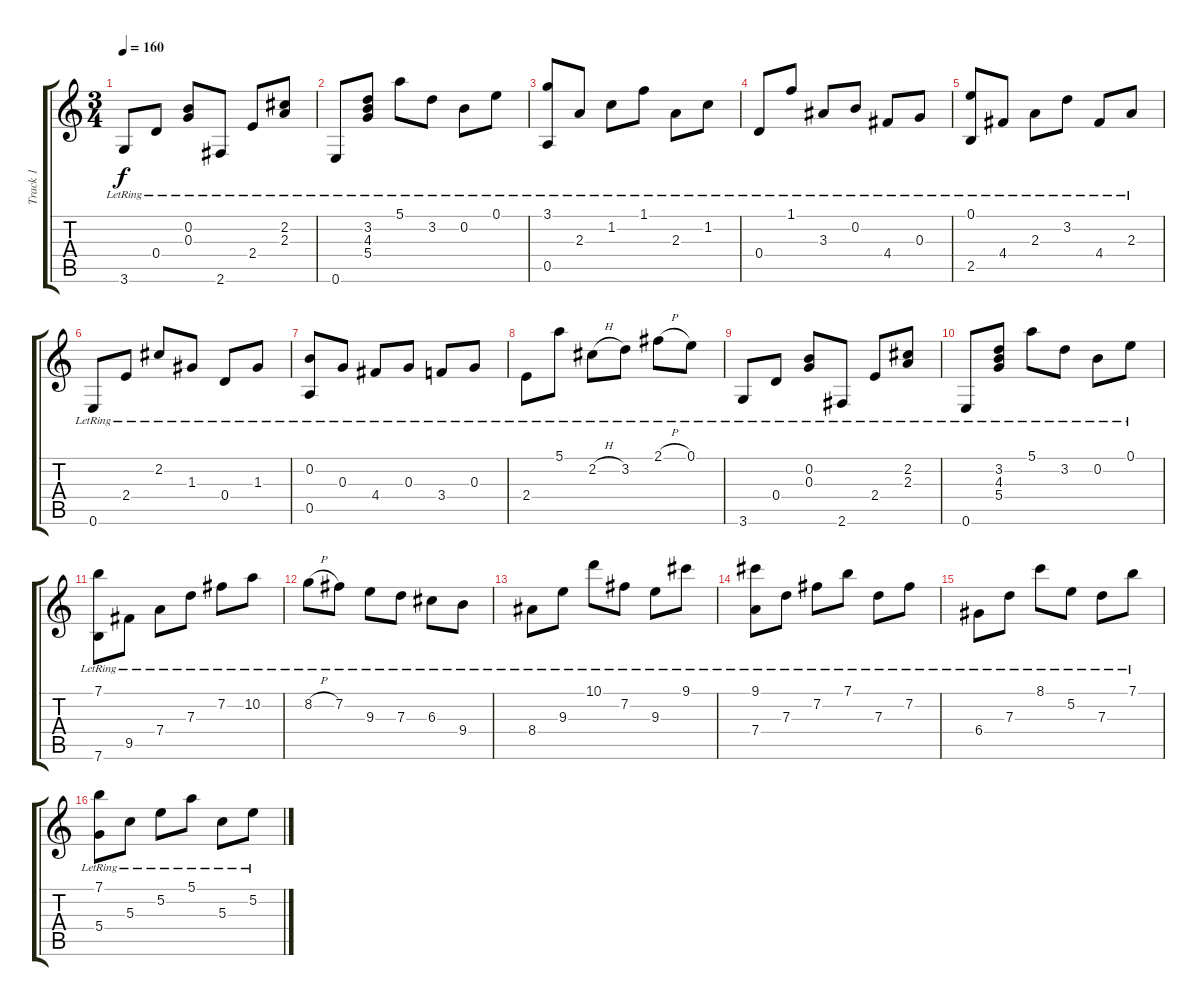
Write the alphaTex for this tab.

\track ("Track 1" "Track 1") {instrument acousticguitarnylon}
\staff {score tabs}
\tuning (E4 B3 G3 D3 A2 E2) {hide}
\ts (3 4)
\tempo 160
\clef g2
\ks c
3.6{lr}.8{dy f} 0.4{lr}.8 (0.2{lr} 0.3{lr}).8 2.6{lr}.8 2.4{lr}.8 (2.2{lr} 2.3{lr}).8 |
0.6{lr}.8 (3.2{lr} 4.3{lr} 5.4{lr}).8 5.1{lr}.8 3.2{lr}.8 0.2{lr}.8 0.1{lr}.8 |
(3.1{lr} 0.5{lr}).8 2.3{lr}.8 1.2{lr}.8 1.1{lr}.8 2.3{lr}.8 1.2{lr}.8 |
0.4{lr}.8 1.1{lr}.8 3.3{lr}.8 0.2{lr}.8 4.4{lr}.8 0.3{lr}.8 |
(0.1{lr} 2.5{lr}).8 4.4{lr}.8 2.3{lr}.8 3.2{lr}.8 4.4{lr}.8 2.3{lr}.8 |
0.6{lr}.8 2.4{lr}.8 2.2{lr}.8 1.3{lr}.8 0.4{lr}.8 1.3{lr}.8 |
(0.2{lr} 0.5{lr}).8 0.3{lr}.8 4.4{lr}.8 0.3{lr}.8 3.4{lr}.8 0.3{lr}.8 |
2.4{lr}.8 5.1{lr}.8 2.2{h lr}.8 3.2{lr}.8 2.1{h lr}.8 0.1{lr}.8 |
3.6{lr}.8 0.4{lr}.8 (0.2{lr} 0.3{lr}).8 2.6{lr}.8 2.4{lr}.8 (2.2{lr} 2.3{lr}).8 |
0.6{lr}.8 (3.2{lr} 4.3{lr} 5.4{lr}).8 5.1{lr}.8 3.2{lr}.8 0.2{lr}.8 0.1{lr}.8 |
(7.1{lr} 7.6{lr}).8 9.5{lr}.8 7.4{lr}.8 7.3{lr}.8 7.2{lr}.8 10.2{lr}.8 |
8.2{h lr}.8 7.2{lr}.8 9.3{lr}.8 7.3{lr}.8 6.3{lr}.8 9.4{lr}.8 |
8.4{lr}.8 9.3{lr}.8 10.1{lr}.8 7.2{lr}.8 9.3{lr}.8 9.1{lr}.8 |
(9.1{lr} 7.4{lr}).8 7.3{lr}.8 7.2{lr}.8 7.1{lr}.8 7.3{lr}.8 7.2{lr}.8 |
6.4{lr}.8 7.3{lr}.8 8.1{lr}.8 5.2{lr}.8 7.3{lr}.8 7.1{lr}.8 |
(7.1{lr} 5.4{lr}).8 5.3{lr}.8 5.2{lr}.8 5.1{lr}.8 5.3{lr}.8 5.2{lr}.8
